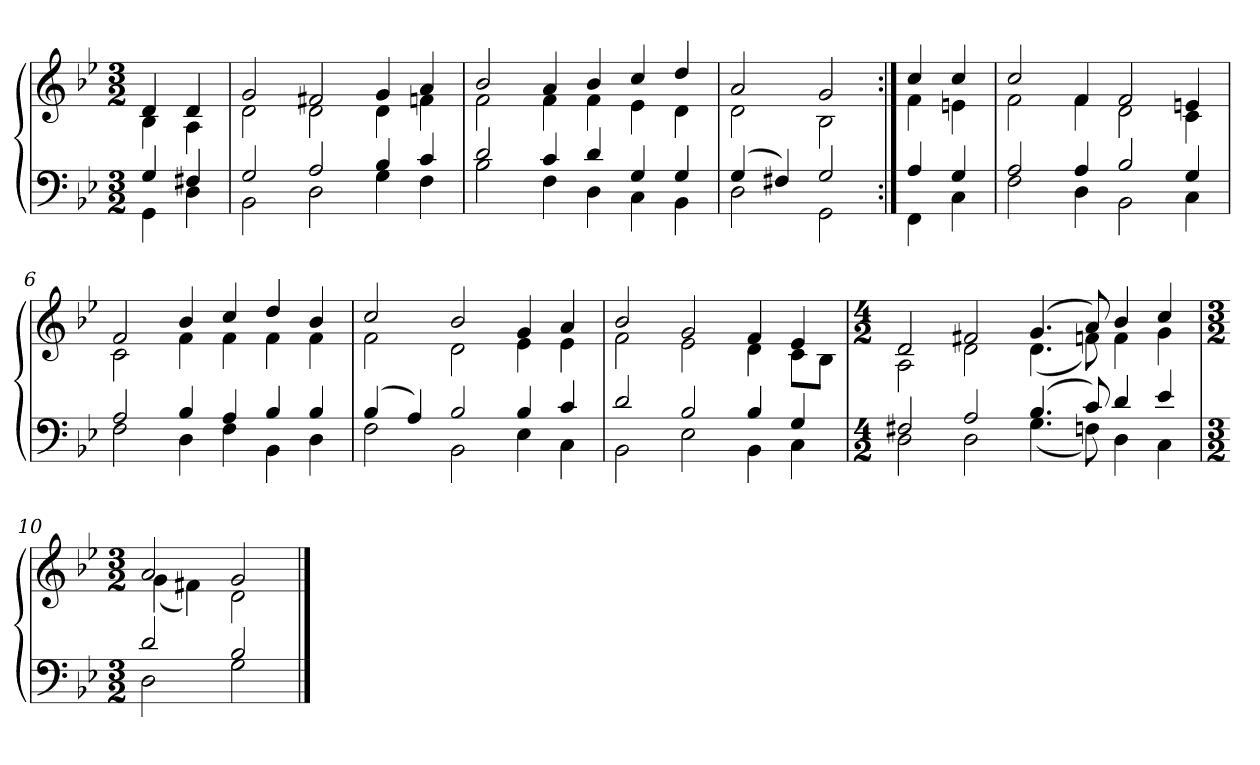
**kern	**kern
*part1	*part1
*staff2	*staff1
*clefF4	*clefG2
*k[b-e-]	*k[b-e-]
*g:	*g:
*M3/2	*M3/2
=	=
*^	*^
4G	4GG	4d	4B-
4F#X	4D	4d	4A
=1	=1	=1	=1
2G	2BB-	2g	2d
2A	2D	2f#X	2d
4B-	4G	4g	4d
4c	4F	4a	4fn
=2	=2	=2	=2
2d	2B-	2b-	2f
4c	4F	4a	4f
4d	4D	4b-	4f
4G	4C	4cc	4e-
4G	4BB-	4dd	4d
=3	=3	=3	=3
(4G	2D	2a	2d
4F#X)	.	.	.
2G	2GG	2g	2B-
=4:|!	=4:|!	=4:|!	=4:|!
4A	4FF	4cc	4f
4G	4C	4cc	4en
=5	=5	=5	=5
2A	2F	2cc	2f
4A	4D	4f	4f
2B-	2BB-	2f	2d
4G	4C	4en	4c
=6	=6	=6	=6
2A	2F	2f	2c
4B-	4D	4b-	4f
4A	4F	4cc	4f
4B-	4BB-	4dd	4f
4B-	4D	4b-	4f
=7	=7	=7	=7
(4B-	2F	2cc	2f
4A)	.	.	.
2B-	2BB-	2b-	2d
4B-	4E-	4g	4e-
4c	4C	4a	4e-
=8	=8	=8	=8
2d	2BB-	2b-	2f
2B-	2E-	2g	2e-
4B-	4BB-	4f	4d
4G	4C	4e-	8cL
.	.	.	8B-J
=9	=9	=9	=9
*M4/2	*	*M4/2	*
2F#X	2D	2d	2A
2A	2D	2f#X	2d
(4.B-	(4.G	(4.g	(4.d
8c)	8Fn)	8a)	8fn)
4d	4D	4b-	4f
4e-	4C	4cc	4g
=10	=10	=10	=10
*M3/2	*	*M3/2	*
2d	2D	2a	(4g
.	.	.	4f#X)
2B-	2G	2g	2d
*v	*v	*	*
*	*v	*v
==	==
*-	*-
